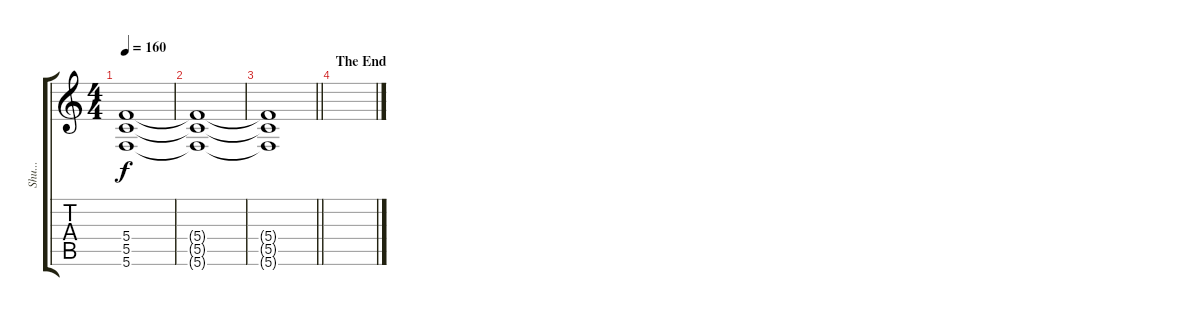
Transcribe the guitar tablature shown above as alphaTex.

\track ("Shu..." "Shu...") {instrument distortionguitar}
\staff {score tabs}
\tuning (D4 A3 F3 C3 G2 C2) {hide}
\ts (4 4)
\tempo 160
\clef g2
\ks c
(5.4{t} 5.5{t} 5.6{t}).1{dy f} |
(5.4{t} 5.5{t} 5.6{t}).1 |
\barLineRight lightlight
(5.4{t} 5.5{t} 5.6{t}).1 |
\section ("" "The End ")
